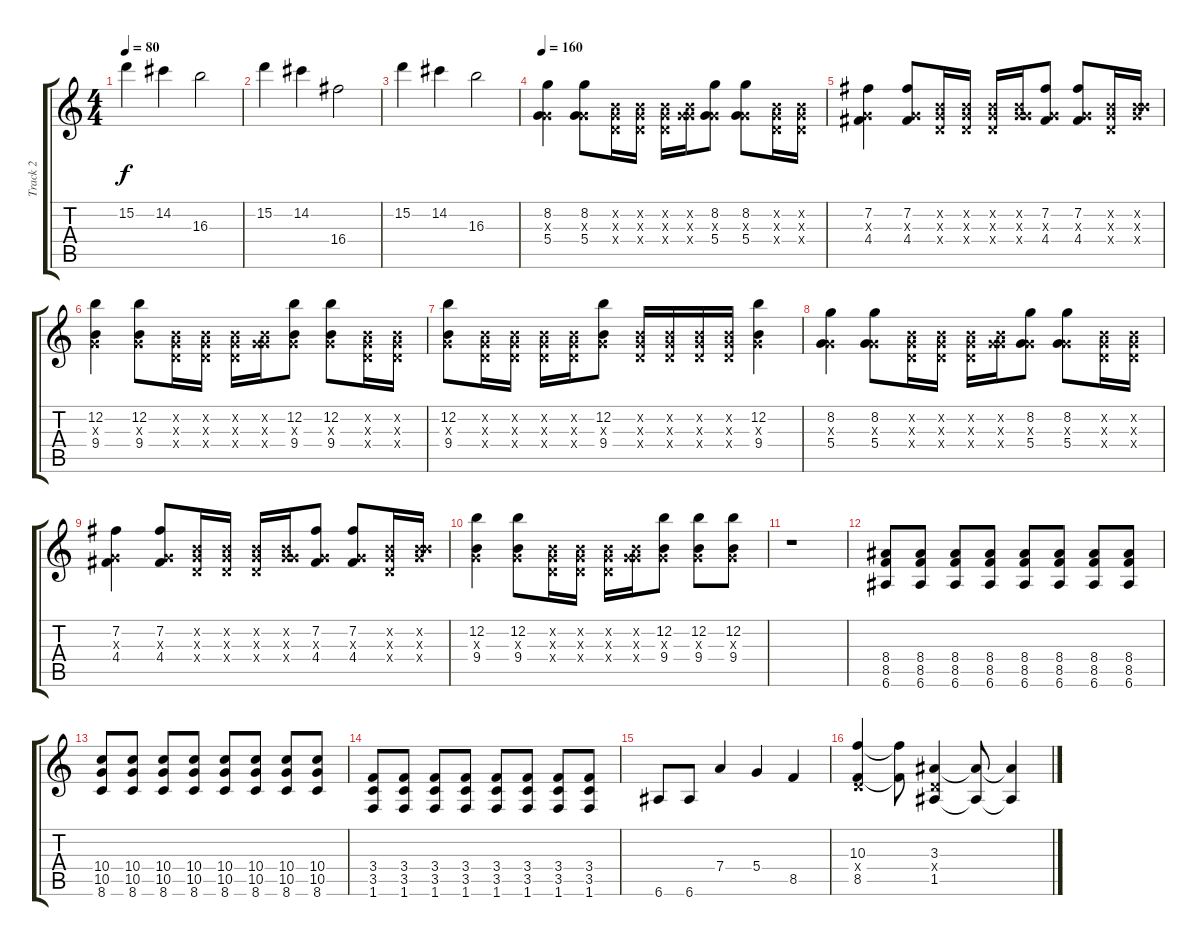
\track ("Track 2" "Track 2") {instrument overdrivenguitar}
\staff {score tabs}
\tuning (E4 B3 G3 D3 A2 E2) {hide}
\ts (4 4)
\tempo 80
\clef g2
\ks c
15.2.4{dy f} 14.2.4 16.3.2 |
15.2.4 14.2.4 16.4.2 |
15.2.4 14.2.4 16.3.2 |
\tempo 160
(8.2 0.3{x} 5.4).4 (8.2 0.3{x} 5.4).8 (0.2{x} 0.3{x} 0.4{x}).16 (0.2{x} 0.3{x} 0.4{x}).16 (0.2{x} 0.3{x} 0.4{x}).16 (0.2{x} 0.3{x} 5.4{x}).16 (8.2 0.3{x} 5.4).8 (8.2 0.3{x} 5.4).8 (0.2{x} 0.3{x} 0.4{x}).16 (0.2{x} 0.3{x} 0.4{x}).16 |
(7.2 0.3{x} 4.4).4 (7.2 0.3{x} 4.4).8 (0.2{x} 0.3{x} 0.4{x}).16 (0.2{x} 0.3{x} 0.4{x}).16 (0.2{x} 0.3{x} 0.4{x}).16 (0.2{x} 0.3{x} 5.4{x}).16 (7.2 0.3{x} 4.4).8 (7.2 0.3{x} 4.4).8 (0.2{x} 0.3{x} 0.4{x}).16 (0.2{x} 0.3{x} 9.4{x}).16 |
(12.2 0.3{x} 9.4).4 (12.2 0.3{x} 9.4).8 (0.2{x} 0.3{x} 0.4{x}).16 (0.2{x} 0.3{x} 0.4{x}).16 (0.2{x} 0.3{x} 0.4{x}).16 (0.2{x} 0.3{x} 5.4{x}).16 (12.2 0.3{x} 9.4).8 (12.2 0.3{x} 9.4).8 (0.2{x} 0.3{x} 0.4{x}).16 (0.2{x} 0.3{x} 0.4{x}).16 |
(12.2 0.3{x} 9.4).8 (0.2{x} 0.3{x} 0.4{x}).16 (0.2{x} 0.3{x} 0.4{x}).16 (0.2{x} 0.3{x} 0.4{x}).16 (0.2{x} 0.3{x} 0.4{x}).16 (12.2 0.3{x} 9.4).8 (0.2{x} 0.3{x} 0.4{x}).16 (0.2{x} 0.3{x} 0.4{x}).16 (0.2{x} 0.3{x} 0.4{x}).16 (0.2{x} 0.3{x} 0.4{x}).16 (12.2 0.3{x} 9.4).4 |
(8.2 0.3{x} 5.4).4 (8.2 0.3{x} 5.4).8 (0.2{x} 0.3{x} 0.4{x}).16 (0.2{x} 0.3{x} 0.4{x}).16 (0.2{x} 0.3{x} 0.4{x}).16 (0.2{x} 0.3{x} 5.4{x}).16 (8.2 0.3{x} 5.4).8 (8.2 0.3{x} 5.4).8 (0.2{x} 0.3{x} 0.4{x}).16 (0.2{x} 0.3{x} 0.4{x}).16 |
(7.2 0.3{x} 4.4).4 (7.2 0.3{x} 4.4).8 (0.2{x} 0.3{x} 0.4{x}).16 (0.2{x} 0.3{x} 0.4{x}).16 (0.2{x} 0.3{x} 0.4{x}).16 (0.2{x} 0.3{x} 5.4{x}).16 (7.2 0.3{x} 4.4).8 (7.2 0.3{x} 4.4).8 (0.2{x} 0.3{x} 0.4{x}).16 (0.2{x} 0.3{x} 9.4{x}).16 |
(12.2 0.3{x} 9.4).4 (12.2 0.3{x} 9.4).8 (0.2{x} 0.3{x} 0.4{x}).16 (0.2{x} 0.3{x} 0.4{x}).16 (0.2{x} 0.3{x} 0.4{x}).16 (0.2{x} 0.3{x} 5.4{x}).16 (12.2 0.3{x} 9.4).8 (12.2 0.3{x} 9.4).8 (12.2 0.3{x} 9.4).8 |
r.1 |
(8.4 8.5 6.6).8 (8.4 8.5 6.6).8 (8.4 8.5 6.6).8 (8.4 8.5 6.6).8 (8.4 8.5 6.6).8 (8.4 8.5 6.6).8 (8.4 8.5 6.6).8 (8.4 8.5 6.6).8 |
(10.4 10.5 8.6).8 (10.4 10.5 8.6).8 (10.4 10.5 8.6).8 (10.4 10.5 8.6).8 (10.4 10.5 8.6).8 (10.4 10.5 8.6).8 (10.4 10.5 8.6).8 (10.4 10.5 8.6).8 |
(3.4 3.5 1.6).8 (3.4 3.5 1.6).8 (3.4 3.5 1.6).8 (3.4 3.5 1.6).8 (3.4 3.5 1.6).8 (3.4 3.5 1.6).8 (3.4 3.5 1.6).8 (3.4 3.5 1.6).8 |
6.6.8{volume 13} 6.6.8 7.4.4 5.4.4 8.5.4 |
(10.3 0.4{x} 8.5).4 (10.3{t} 8.5{t}).8 (3.3 0.4{x} 1.5).4 (3.3{t} 1.5{t}).8 (3.3{sl t} 1.5{sl t}).4
